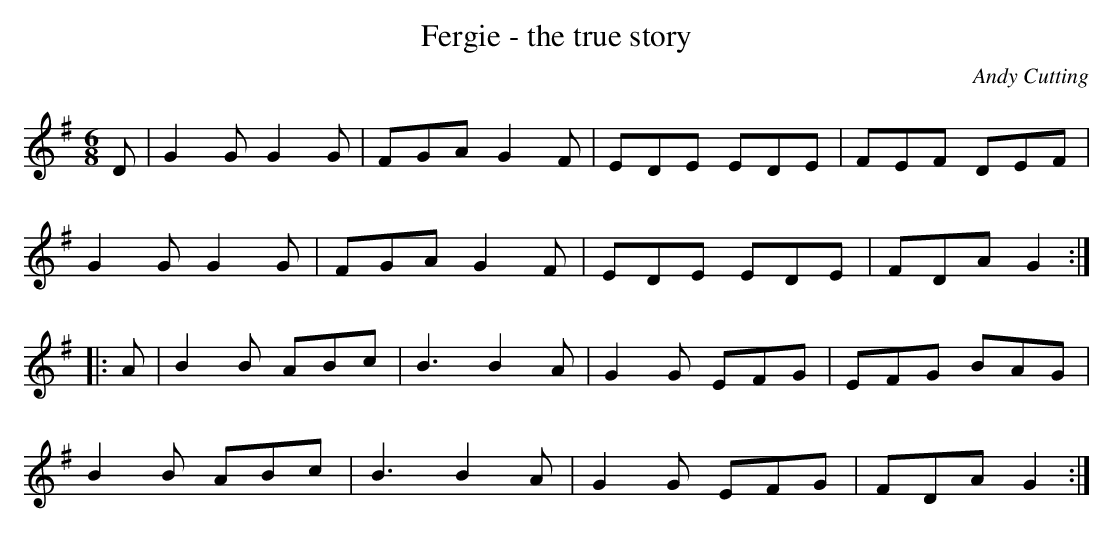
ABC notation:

X:1
T:Fergie - the true story
M:6/8
L:1/8
C:Andy Cutting
K:G
D | G2 G G2 G | FGA G2 F | EDE EDE | FEF DEF |
G2 G G2 G | FGA G2 F | EDE EDE | FDA G2 ::
A | B2 B ABc | B3 B2 A | G2 G EFG | EFG BAG |
B2 B ABc | B3 B2 A | G2 G EFG | FDA G2 :|
